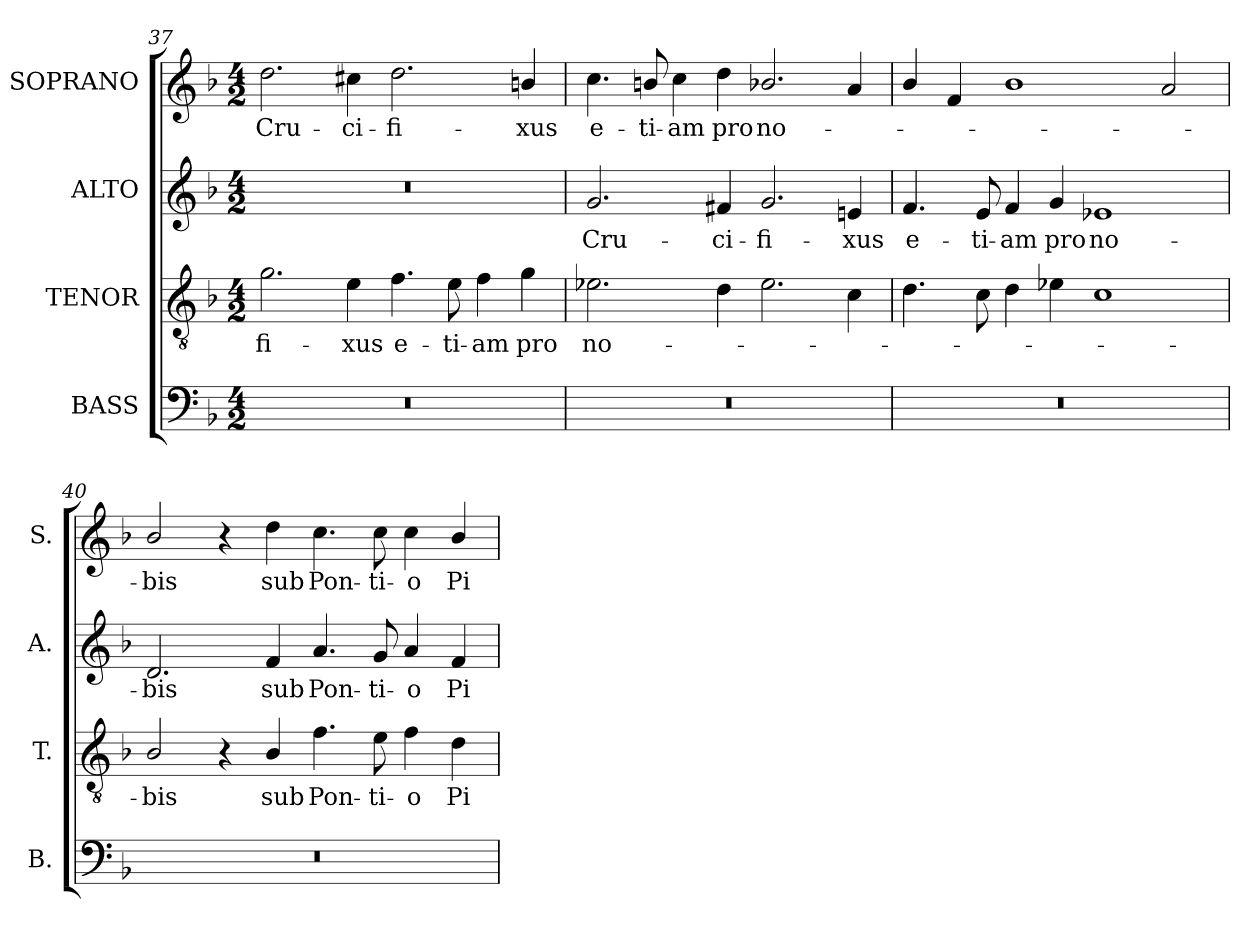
**kern	**kern	**text	**kern	**text	**kern	**text
*part4	*part3	*part3	*part2	*part2	*part1	*part1
*staff4	*staff3	*staff3	*staff2	*staff2	*staff1	*staff1
*I"BASS	*I"TENOR	*	*I"ALTO	*	*I"SOPRANO	*
*I'B.	*I'T.	*	*I'A.	*	*I'S.	*
*clefF4	*clefGv2	*	*clefG2	*	*clefG2	*
*	*ITrd7c12	*	*	*	*	*
*k[b-]	*k[b-]	*	*k[b-]	*	*k[b-]	*
*F:	*F:	*	*F:	*	*F:	*
*M4/2	*M4/2	*	*M4/2	*	*M4/2	*
=37	=37	=37	=37	=37	=37	=37
!LO:N:vis=1	!	!	!	!	!	!
!	!	!LO:LY:b:color=#000000	!LO:N:vis=1	!	!	!
!	!	!	!	!	!	!LO:LY:b:color=#000000
0r	2.Gi\	-fi-	0r	.	2.ddi\	Cru-
!	!	!LO:LY:b:color=#000000	!	!	!	!
!	!	!	!	!	!	!LO:LY:b:color=#000000
.	4Ei\	-xus	.	.	4cc#Xi\	-ci-
!	!	!LO:LY:b:color=#000000	!	!	!	!
!	!	!	!	!	!	!LO:LY:b:color=#000000
.	4.Fi\	e-	.	.	2.ddi\	-fi-
!	!	!LO:LY:b:color=#000000	!	!	!	!
.	8Ei\	-ti-	.	.	.	.
!	!	!LO:LY:b:color=#000000	!	!	!	!
.	4Fi\	-am	.	.	.	.
!	!	!LO:LY:b:color=#000000	!	!	!	!
!	!	!	!	!	!	!LO:LY:b:color=#000000
.	4Gi\	pro	.	.	4bni/	-xus
!!LO:LB:g=z
=38	=38	=38	=38	=38	=38	=38
!LO:N:vis=1	!	!	!	!	!	!
!	!	!LO:LY:b:color=#000000	!	!	!	!
!	!	!	!	!LO:LY:b:color=#000000	!	!
!	!	!	!	!	!	!LO:LY:b:color=#000000
0r	2.E-Xi\	no-	2.gi/	Cru-	4.cci\	e-
!	!	!	!	!	!	!LO:LY:b:color=#000000
.	.	.	.	.	8bni/	-ti-
!	!	!	!	!	!	!LO:LY:b:color=#000000
.	.	.	.	.	4cci\	-am
!	!	!	!	!LO:LY:b:color=#000000	!	!
!	!	!	!	!	!	!LO:LY:b:color=#000000
.	4Di\	.	4f#Xi/	-ci-	4ddi\	pro
!	!	!	!	!LO:LY:b:color=#000000	!	!
!	!	!	!	!	!	!LO:LY:b:color=#000000
.	2.E-i\	.	2.gi/	-fi-	2.b-Xi/	no-
!	!	!	!	!LO:LY:b:color=#000000	!	!
.	4Ci\	.	4eni/	-xus	4ai/	.
=39	=39	=39	=39	=39	=39	=39
!LO:N:vis=1	!	!	!	!	!	!
!	!	!	!	!LO:LY:b:color=#000000	!	!
0r	4.Di\	.	4.fi/	e-	4b-i/	.
.	.	.	.	.	4fi/	.
!	!	!	!	!LO:LY:b:color=#000000	!	!
.	8Ci\	.	8ei/	-ti-	.	.
!	!	!	!	!LO:LY:b:color=#000000	!	!
.	4Di\	.	4fi/	-am	1b-i	.
!	!	!	!	!LO:LY:b:color=#000000	!	!
.	4E-Xi\	.	4gi/	pro	.	.
!	!	!	!	!LO:LY:b:color=#000000	!	!
.	1Ci	.	1e-Xi	no-	.	.
.	.	.	.	.	2ai/	.
=40	=40	=40	=40	=40	=40	=40
!LO:N:vis=1	!	!	!	!	!	!
!	!	!LO:LY:b:color=#000000	!	!	!	!
!	!	!	!	!LO:LY:b:color=#000000	!	!
!	!	!	!	!	!	!LO:LY:b:color=#000000
0r	2BB-i/	-bis	2.di/	-bis	2b-i/	-bis
.	4r	.	.	.	4r	.
!	!	!LO:LY:b:color=#000000	!	!	!	!
!	!	!	!	!LO:LY:b:color=#000000	!	!
!	!	!	!	!	!	!LO:LY:b:color=#000000
.	4BB-i/	sub	4fi/	sub	4ddi\	sub
!	!	!LO:LY:b:color=#000000	!	!	!	!
!	!	!	!	!LO:LY:b:color=#000000	!	!
!	!	!	!	!	!	!LO:LY:b:color=#000000
.	4.Fi\	Pon-	4.ai/	Pon-	4.cci\	Pon-
!	!	!LO:LY:b:color=#000000	!	!	!	!
!	!	!	!	!LO:LY:b:color=#000000	!	!
!	!	!	!	!	!	!LO:LY:b:color=#000000
.	8Ei\	-ti-	8gi/	-ti-	8cci\	-ti-
!	!	!LO:LY:b:color=#000000	!	!	!	!
!	!	!	!	!LO:LY:b:color=#000000	!	!
!	!	!	!	!	!	!LO:LY:b:color=#000000
.	4Fi\	-o	4ai/	-o	4cci\	-o
!	!	!LO:LY:b:color=#000000	!	!	!	!
!	!	!	!	!LO:LY:b:color=#000000	!	!
!	!	!	!	!	!	!LO:LY:b:color=#000000
.	4Di\	Pi-	4fi/	Pi-	4b-i/	Pi-
=	=	=	=	=	=	=
*-	*-	*-	*-	*-	*-	*-
